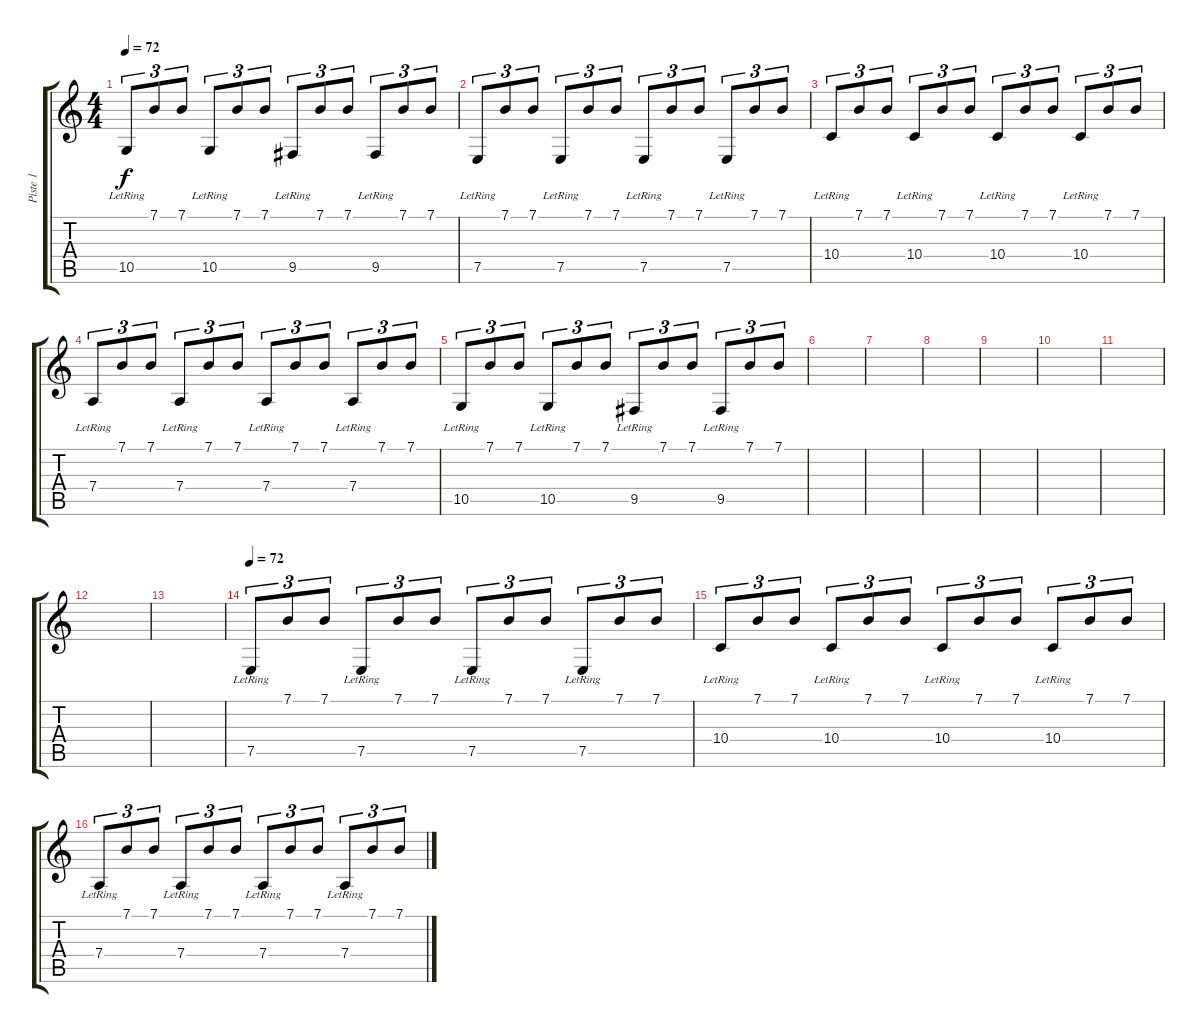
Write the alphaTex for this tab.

\track ("Piste 1" "Piste 1") {instrument electricgrandpiano}
\staff {score tabs}
\tuning (E4 B3 G3 D3 A2 E2) {hide}
\ts (4 4)
\tempo 72
\clef g2
\ks c
10.5{lr}.8{tu (3 2) dy f} 7.1.8{tu (3 2)} 7.1.8{tu (3 2)} 10.5{lr}.8{tu (3 2)} 7.1.8{tu (3 2)} 7.1.8{tu (3 2)} 9.5{lr}.8{tu (3 2)} 7.1.8{tu (3 2)} 7.1.8{tu (3 2)} 9.5{lr}.8{tu (3 2)} 7.1.8{tu (3 2)} 7.1.8{tu (3 2)} |
7.5{lr}.8{tu (3 2)} 7.1.8{tu (3 2)} 7.1.8{tu (3 2)} 7.5{lr}.8{tu (3 2)} 7.1.8{tu (3 2)} 7.1.8{tu (3 2)} 7.5{lr}.8{tu (3 2)} 7.1.8{tu (3 2)} 7.1.8{tu (3 2)} 7.5{lr}.8{tu (3 2)} 7.1.8{tu (3 2)} 7.1.8{tu (3 2)} |
10.4{lr}.8{tu (3 2)} 7.1.8{tu (3 2)} 7.1.8{tu (3 2)} 10.4{lr}.8{tu (3 2)} 7.1.8{tu (3 2)} 7.1.8{tu (3 2)} 10.4{lr}.8{tu (3 2)} 7.1.8{tu (3 2)} 7.1.8{tu (3 2)} 10.4{lr}.8{tu (3 2)} 7.1.8{tu (3 2)} 7.1.8{tu (3 2)} |
7.4{lr}.8{tu (3 2)} 7.1.8{tu (3 2)} 7.1.8{tu (3 2)} 7.4{lr}.8{tu (3 2)} 7.1.8{tu (3 2)} 7.1.8{tu (3 2)} 7.4{lr}.8{tu (3 2)} 7.1.8{tu (3 2)} 7.1.8{tu (3 2)} 7.4{lr}.8{tu (3 2)} 7.1.8{tu (3 2)} 7.1.8{tu (3 2)} |
10.5{lr}.8{tu (3 2)} 7.1.8{tu (3 2)} 7.1.8{tu (3 2)} 10.5{lr}.8{tu (3 2)} 7.1.8{tu (3 2)} 7.1.8{tu (3 2)} 9.5{lr}.8{tu (3 2)} 7.1.8{tu (3 2)} 7.1.8{tu (3 2)} 9.5{lr}.8{tu (3 2)} 7.1.8{tu (3 2)} 7.1.8{tu (3 2)} |
|
|
|
|
|
|
|
|
\tempo 72
7.5{lr}.8{tu (3 2)} 7.1.8{tu (3 2)} 7.1.8{tu (3 2)} 7.5{lr}.8{tu (3 2)} 7.1.8{tu (3 2)} 7.1.8{tu (3 2)} 7.5{lr}.8{tu (3 2)} 7.1.8{tu (3 2)} 7.1.8{tu (3 2)} 7.5{lr}.8{tu (3 2)} 7.1.8{tu (3 2)} 7.1.8{tu (3 2)} |
10.4{lr}.8{tu (3 2)} 7.1.8{tu (3 2)} 7.1.8{tu (3 2)} 10.4{lr}.8{tu (3 2)} 7.1.8{tu (3 2)} 7.1.8{tu (3 2)} 10.4{lr}.8{tu (3 2)} 7.1.8{tu (3 2)} 7.1.8{tu (3 2)} 10.4{lr}.8{tu (3 2)} 7.1.8{tu (3 2)} 7.1.8{tu (3 2)} |
7.4{lr}.8{tu (3 2)} 7.1.8{tu (3 2)} 7.1.8{tu (3 2)} 7.4{lr}.8{tu (3 2)} 7.1.8{tu (3 2)} 7.1.8{tu (3 2)} 7.4{lr}.8{tu (3 2)} 7.1.8{tu (3 2)} 7.1.8{tu (3 2)} 7.4{lr}.8{tu (3 2)} 7.1.8{tu (3 2)} 7.1.8{tu (3 2)}
